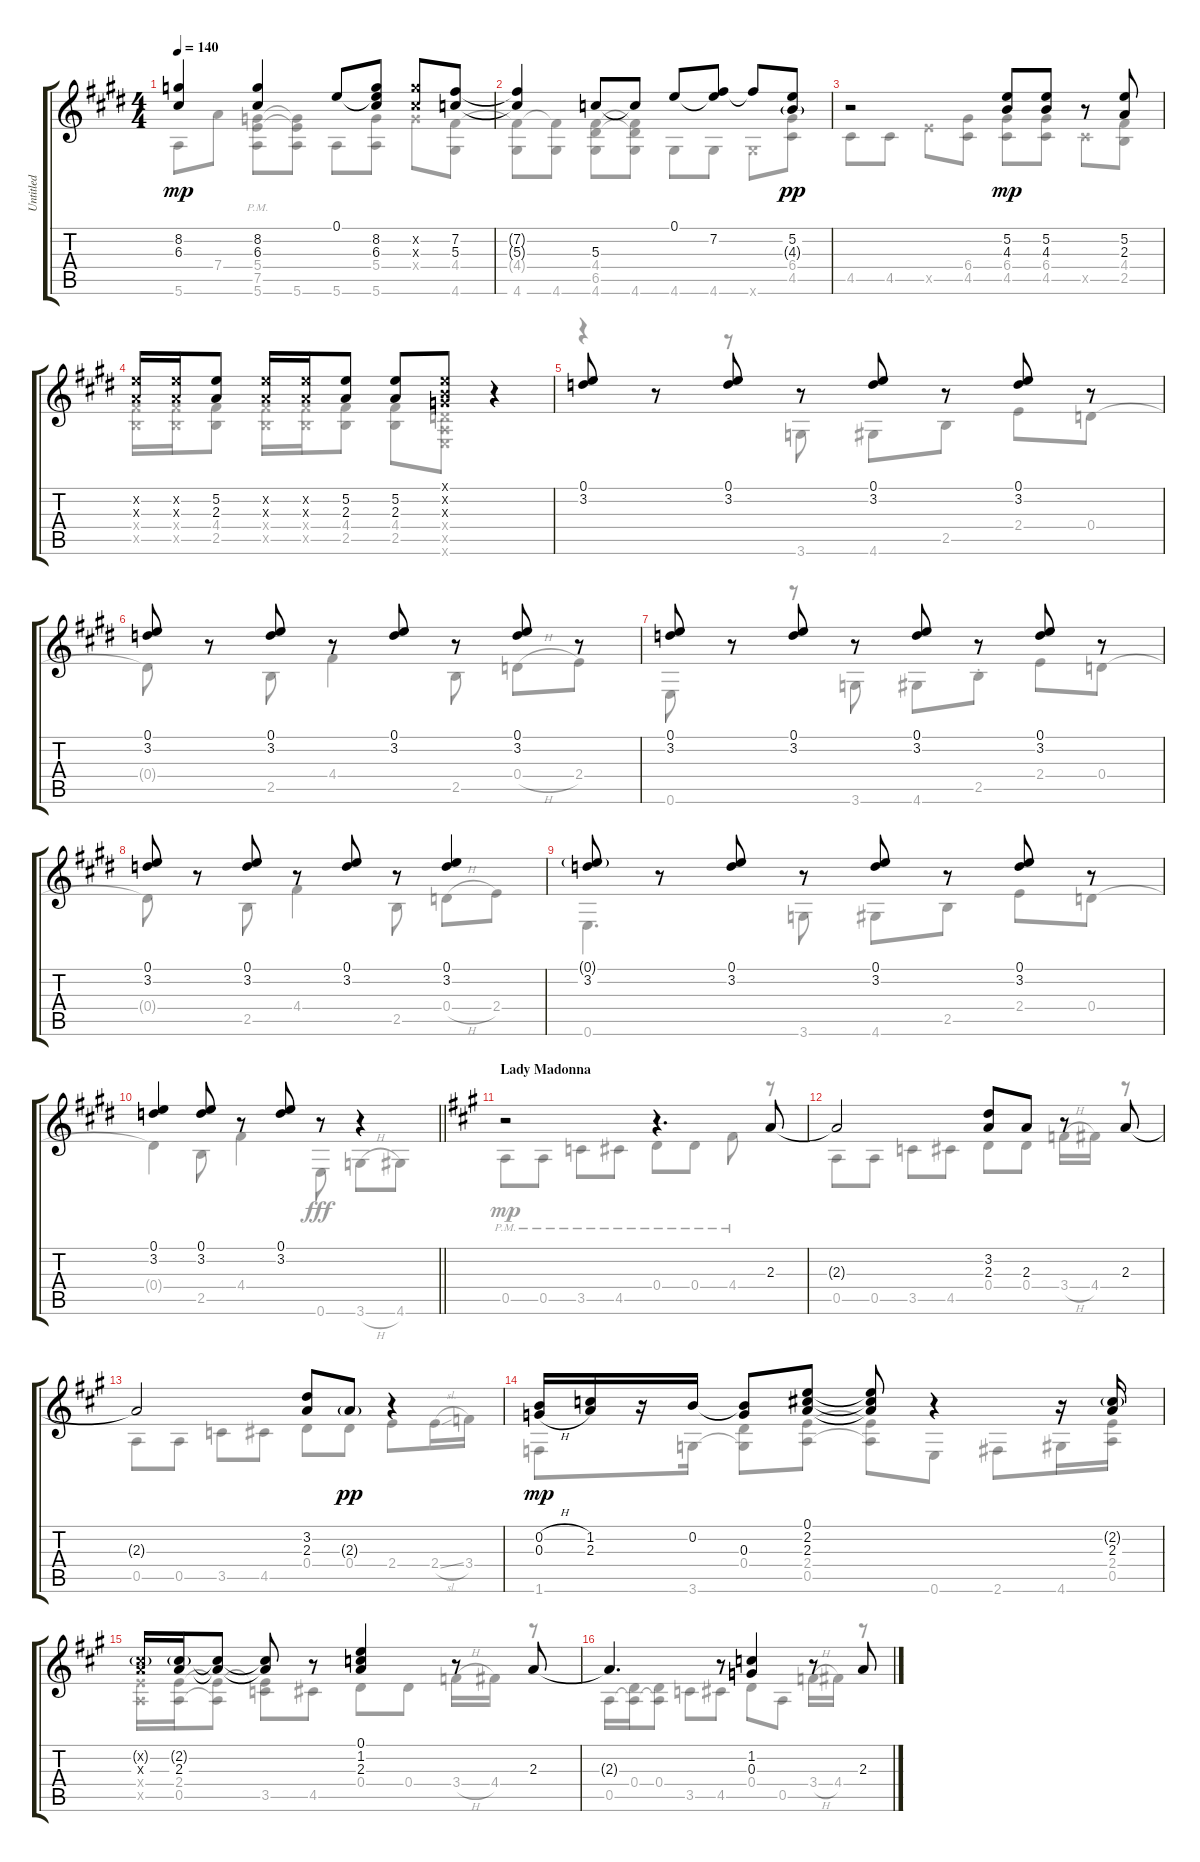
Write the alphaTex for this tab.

\track ("Untitled" "Untitled") {instrument acousticguitarnylon}
\staff {score tabs}
\tuning (E4 B3 G3 D3 A2 E2) {hide}
\voice
\ts (4 4)
\tempo 140
\clef g2
\ks e
(8.2{t} 6.3{t}).4{dy mp} (8.2 6.3).4 0.1.8 (0.1{t} 8.2 6.3).8 (8.2{x} 6.3{x}).8 (7.2 5.3).8 |
\ks c#minor
(7.2{t} 5.3{t}).4 5.3.8 5.3{t}.8 0.1.8 (0.1{t} 7.2).8 7.2{t}.8 (5.2 4.3{g}).8{dy pp} |
r.2 (5.2 4.3).8{dy mp} (5.2 4.3).8 r.8 (5.2 2.3).8 |
(5.2{x} 2.3{x}).16 (5.2{x} 2.3{x}).16 (5.2 2.3).8 (5.2{x} 2.3{x}).16 (5.2{x} 2.3{x}).16 (5.2 2.3).8 (5.2 2.3).8 (0.1{x} 0.2{x} 0.3{x}).8 r.4 |
\ks e
(0.1 3.2).8 r.8 (0.1 3.2).8 r.8 (0.1 3.2).8 r.8 (0.1 3.2).8 r.8 |
\ks c#minor
(0.1 3.2).8 r.8 (0.1 3.2).8 r.8 (0.1 3.2).8 r.8 (0.1 3.2).8 r.8 |
(0.1 3.2).8 r.8 (0.1 3.2).8 r.8 (0.1 3.2).8 r.8 (0.1 3.2).8 r.8 |
(0.1 3.2).8 r.8 (0.1 3.2).8 r.8 (0.1 3.2).8 r.8 (0.1 3.2).4 |
\ks e
(0.1{g} 3.2).8 r.8 (0.1 3.2).8 r.8 (0.1 3.2).8 r.8 (0.1 3.2).8 r.8 |
\barLineRight lightlight
\ks c#minor
(0.1 3.2).4 (0.1 3.2).8 r.8 (0.1 3.2).8 r.8 r.4 |
\section ("" "Lady Madonna")
\ks a
r.2 r.4{d} 2.3.8 |
2.3{t}.2 (3.2 2.3).8 2.3.8 r.8 2.3.8 |
2.3{t}.2 (3.2 2.3).8 2.3{g}.8{dy pp} r.4 |
(0.2{h} 0.3{h}).16{dy mp} (1.2 2.3).16 r.16 0.2.16 (0.2{t} 0.3).8 (0.1 2.2 2.3).8 (0.1{t} 2.2{t} 2.3{t}).8 r.4 r.16 (2.2{g} 2.3).16 |
(2.2{g x} 2.3{x}).16 (2.2{g} 2.3).16 (2.2{t} 2.3{t}).8 (2.2{t} 2.3{t}).8 r.8 (0.1 1.2 2.3).4 r.8 2.3.8 |
2.3{t}.4{d} r.8 (1.2 0.3).4 r.8 2.3.8
\voice
\clef g2
\ottava regular
\simile none
\ks e
5.6{t}.8{dy mp} 7.4.8 (5.4{pm} 7.5{pm} 5.6{pm}).8 (5.4{t} 7.5{t} 5.6).8 5.6.8 (5.4 5.6).8 5.4{x}.8 (4.4 4.6).8 |
\ks c#minor
(4.4{t} 4.6).8 (4.4{t} 4.6).8 (4.4 6.5 4.6).8 (4.4{t} 6.5{t} 4.6).8 4.6.8 4.6.8 4.6{x}.8 (6.4 4.5).8 |
4.5.8 4.5.8 7.5{x}.8 (6.4 4.5).8 (6.4 4.5).8 (6.4 4.5).8 4.5{x}.8 (4.4 2.5).8 |
(4.4{x} 2.5{x}).16 (4.4{x} 2.5{x}).16 (4.4 2.5).8 (4.4{x} 2.5{x}).16 (4.4{x} 2.5{x}).16 (4.4 2.5).8 (4.4 2.5).8 (0.4{x} 0.5{x} 0.6{x}).8 r.4 |
\ks e
r.4 r.8 3.6.8 4.6.8 2.5.8 2.4.8 0.4.8 |
\ks c#minor
0.4{t}.8 r.8 2.5.8 4.4.4 2.5.8 0.4{h}.8 2.4.8 |
0.6.8 r.8 r.8 3.6.8 4.6.8 2.5{st}.8 2.4.8 0.4.8 |
0.4{t}.8 r.8 2.5.8 4.4.4 2.5.8 0.4{h}.8 2.4.8 |
\ks e
0.6.4{d} 3.6.8 4.6.8 2.5.8 2.4.8 0.4.8 |
\barLineRight lightlight
\ks c#minor
0.4{t}.4 2.5.8 4.4.4 0.6.8{dy fff} 3.6{h}.8 4.6.8 |
\ks a
0.5{pm}.8{dy mp} 0.5{pm}.8 3.5{pm}.8 4.5{pm}.8 0.4{pm}.8 0.4{pm}.8 4.4{pm}.8 r.8 |
0.5.8 0.5.8 3.5.8 4.5.8 0.4.8 0.4.8 3.4{h}.16 4.4.16 r.8 |
0.5.8 0.5.8 3.5.8 4.5.8 0.4.8 0.4.8 2.4.8 2.4{sl}.16 3.4.16 |
1.6.8 r.16 3.6.16 (0.4 3.6{t}).8 (2.4 0.5).8 (2.4{t} 0.5{t}).8 0.6.8 2.6.8 4.6.16 (2.4 0.5).16 |
(2.4{x} 0.5{x}).16 (2.4 0.5).16 (2.4{t} 0.5{t}).8 (2.4{t} 3.5).8 4.5.8 0.4.8 0.4.8 3.4{h}.16 4.4.16 r.8 |
0.5.16 (0.4 0.5{t}).16 (0.4 0.5{t}).8 3.5.8 4.5.8 0.4.8 0.5.8 3.4{h}.16 4.4.16 r.8
